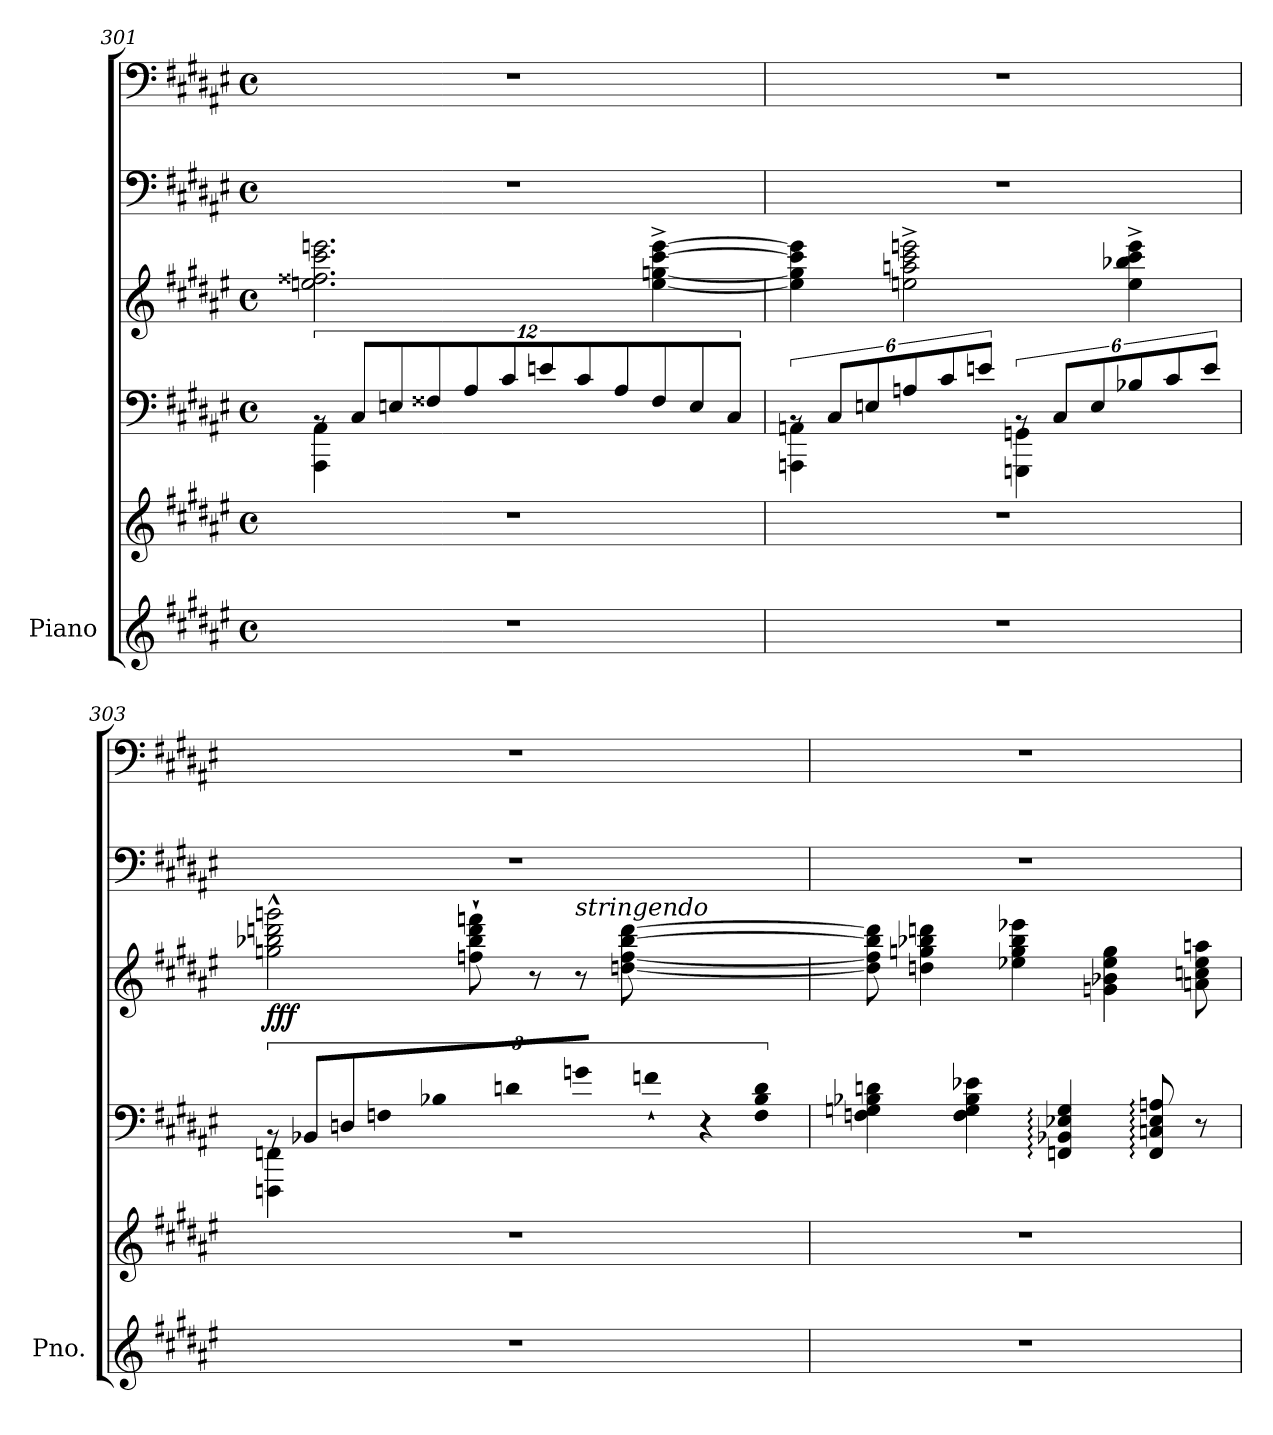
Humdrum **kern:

**kern	**kern	**kern	**kern	**kern	**kern	**dynam
*part1	*part1	*part1	*part1	*part1	*part1	*part1
*staff6	*staff5	*staff4	*staff3	*staff2	*staff1	*staff1/2/3/4/5/6
*I"Piano	*	*	*	*	*	*
*I'Pno.	*	*	*	*	*	*
*clefG2	*clefG2	*clefF4	*clefG2	*clefF4	*clefF4	*
*k[f#c#g#d#a#e#]	*k[f#c#g#d#a#e#]	*k[f#c#g#d#a#e#]	*k[f#c#g#d#a#e#]	*k[f#c#g#d#a#e#]	*k[f#c#g#d#a#e#]	*
*M4/4	*M4/4	*M4/4	*M4/4	*M4/4	*M4/4	*
*met(c)	*met(c)	*met(c)	*met(c)	*met(c)	*met(c)	*
=301	=301	=301	=301	=301	=301	=301
*	*	*^	*	*	*	*
1r	1r	12rBB	4AAA#\ 4AA#\	2.een\ 2.ff##X\ 2.ccc#\ 2.eeen\	1r	1r	.
.	.	12C#/L	.	.	.	.	.
.	.	12En/	.	.	.	.	.
*	*	*Xbrackettup	*	*	*	*	*
.	.	12F##X/	4ryy	.	.	.	.
.	.	12A#/	.	.	.	.	.
.	.	12c#/	.	.	.	.	.
.	.	12en/	2ryy	.	.	.	.
.	.	12c#/	.	.	.	.	.
.	.	12A#/	.	.	.	.	.
.	.	12F##/	.	[4ee\^ [4ggn\^ [4ccc#\^ [4eee\^	.	.	.
.	.	12E/	.	.	.	.	.
.	.	12C#/J	.	.	.	.	.
!!LO:LB:g=z
=302	=302	=302	=302	=302	=302	=302	=302
*	*	*brackettup	*	*	*	*	*
1r	1r	12rBB	4AAAn\ 4AAn\	4ee\] 4gg\] 4ccc#\] 4eee\]	1r	1r	.
.	.	12C#/L	.	.	.	.	.
.	.	12En/	.	.	.	.	.
*	*	*Xbrackettup	*	*	*	*	*
.	.	12An/	4ryy	2een\^ 2aan\^ 2ccc#\^ 2eeen\^	.	.	.
.	.	12c#/	.	.	.	.	.
.	.	12en/J	.	.	.	.	.
*	*	*brackettup	*	*	*	*	*
.	.	12rBB	4GGGn\ 4GGn\	.	.	.	.
.	.	12C#/L	.	.	.	.	.
.	.	12E/	.	.	.	.	.
*	*	*Xbrackettup	*	*	*	*	*
.	.	12B-X/	4ryy	4ee\^ 4bb-X\^ 4ccc#\^ 4eee\^	.	.	.
.	.	12c#/	.	.	.	.	.
.	.	12e/J	.	.	.	.	.
=303	=303	=303	=303	=303	=303	=303	=303
*	*	*brackettup	*	*	*	*	*
!	!	!	!	!	!	!	!LO:DY:b=3
1r	1r	12rBB	4FFFn\ 4FFn\	2ggn\^^ 2bb-X\^^ 2dddn\^^ 2gggn\^^	1r	1r	fff
.	.	12BB-X/L	.	.	.	.	.
.	.	12Dn/	.	.	.	.	.
.	.	16Fn/L	4ryy	.	.	.	.
.	.	16B-X/	.	.	.	.	.
.	.	16dn/	.	.	.	.	.
.	.	16gn/JJ	.	.	.	.	.
.	.	8fn`/	2ryy	8ffn\` 8bb-\` 8ddd\` 8fffn\`	.	.	.
.	.	8r	.	8r	.	.	.
!	!	!	!	!LO:TX:a:i:t=stringendo	!	!	!
.	.	4F/ 4B-/ 4d/	.	8r	.	.	.
.	.	.	.	[8ddn\ [8ff\ [8bb-\ [8ddd\	.	.	.
*	*	*v	*v	*	*	*	*
=304	=304	=304	=304	=304	=304	=304
1r	1r	4Fn\ 4Gn\ 4B-X\ 4dn\	8dd\] 8ff\] 8bb-\] 8ddd\]	1r	1r	.
.	.	.	4ddn\ 4ggn\ 4bb-X\ 4dddn\	.	.	.
.	.	4F\ 4G\ 4B-\ 4e-X\	.	.	.	.
.	.	.	4ee-X\ 4gg\ 4bb-\ 4eee-X\	.	.	.
.	.	4FFn/: 4BB-X/: 4E-X/: 4G/:	.	.	.	.
.	.	.	4gn\ 4b-X\ 4ee-\ 4gg\	.	.	.
.	.	8FF/: 8Cn/: 8E-/: 8An/:	.	.	.	.
.	.	8r	8an\ 8ccn\ 8ee-\ 8aan\	.	.	.
=	=	=	=	=	=	=
*-	*-	*-	*-	*-	*-	*-
